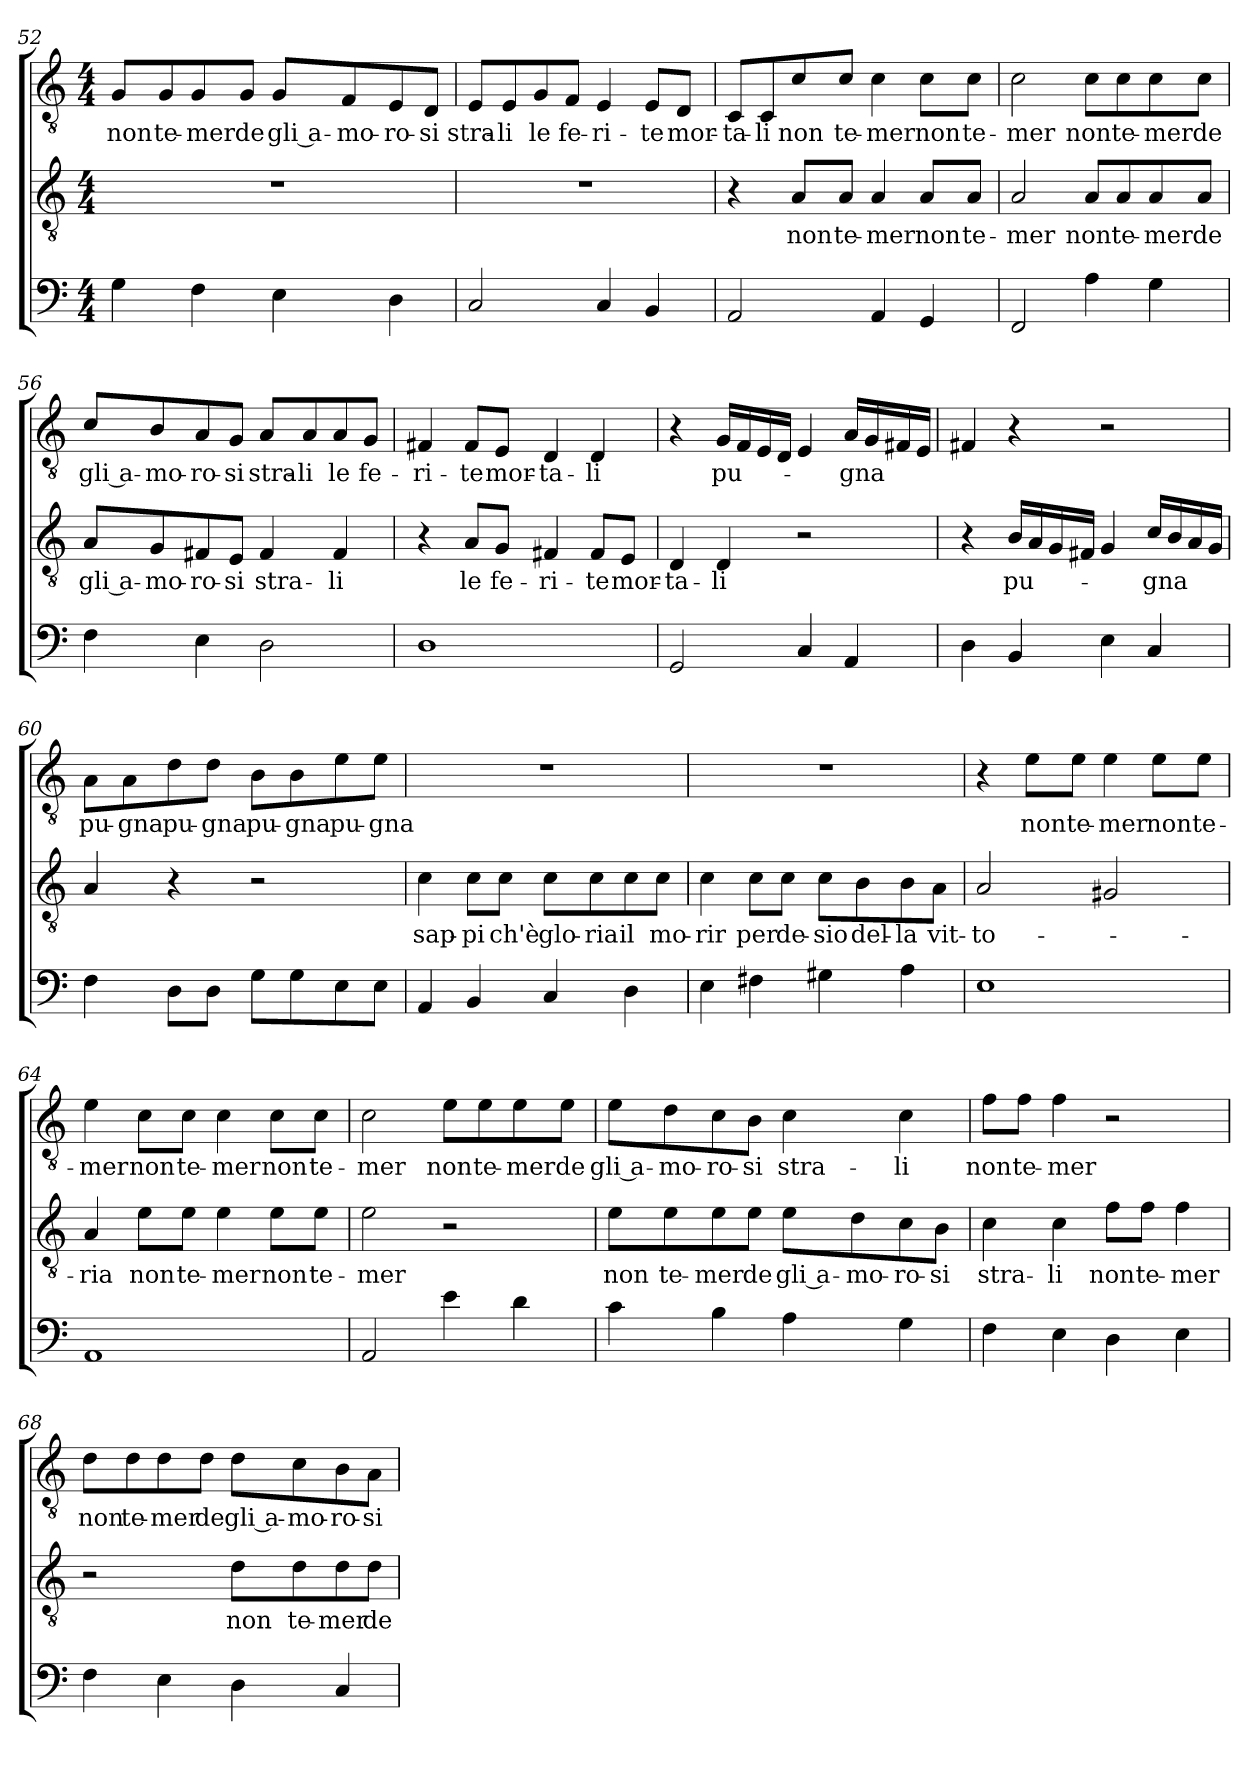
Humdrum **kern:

**kern	**kern	**text	**kern	**text
*part3	*part2	*part2	*part1	*part1
*staff3	*staff2	*staff2	*staff1	*staff1
*clefF4	*clefGv2	*	*clefGv2	*
*k[]	*k[]	*	*k[]	*
*M4/4	*M4/4	*	*M4/4	*
=52	=52	=52	=52	=52
!	!	!	!	!LO:LY:b
4G\	1r	.	8G/L	non
!	!	!	!	!LO:LY:b
.	.	.	8G/	te-
!	!	!	!	!LO:LY:b
4F\	.	.	8G/	-mer
!	!	!	!	!LO:LY:b
.	.	.	8G/J	de
!	!	!	!	!LO:LY:b
4E\	.	.	8G/L	gli a-
!	!	!	!	!LO:LY:b
.	.	.	8F/	-mo-
!	!	!	!	!LO:LY:b
4D\	.	.	8E/	-ro-
!	!	!	!	!LO:LY:b
.	.	.	8D/J	-si
=53	=53	=53	=53	=53
!	!	!	!	!LO:LY:b
2C/	1r	.	8E/L	stra-
!	!	!	!	!LO:LY:b
.	.	.	8E/	-li
!	!	!	!	!LO:LY:b
.	.	.	8G/	le
!	!	!	!	!LO:LY:b
.	.	.	8F/J	fe-
!	!	!	!	!LO:LY:b
4C/	.	.	4E/	-ri-
!	!	!	!	!LO:LY:b
4BB/	.	.	8E/L	-te
!	!	!	!	!LO:LY:b
.	.	.	8D/J	mor-
!!LO:LB:g=z
=54	=54	=54	=54	=54
!	!	!	!	!LO:LY:b
2AA/	4r	.	8C/L	-ta-
!	!	!	!	!LO:LY:b
.	.	.	8C/	-li
!	!	!LO:LY:b	!	!LO:LY:b
.	8A/L	non	8c/	non
!	!	!LO:LY:b	!	!LO:LY:b
.	8A/J	te-	8c/J	te-
!	!	!LO:LY:b	!	!LO:LY:b
4AA/	4A/	-mer	4c\	-mer
!	!	!LO:LY:b	!	!LO:LY:b
4GG/	8A/L	non	8c\L	non
!	!	!LO:LY:b	!	!LO:LY:b
.	8A/J	te-	8c\J	te-
=55	=55	=55	=55	=55
!	!	!LO:LY:b	!	!LO:LY:b
2FF/	2A/	-mer	2c\	-mer
!	!	!LO:LY:b	!	!LO:LY:b
4A\	8A/L	non	8c\L	non
!	!	!LO:LY:b	!	!LO:LY:b
.	8A/	te-	8c\	te-
!	!	!LO:LY:b	!	!LO:LY:b
4G\	8A/	-mer	8c\	-mer
!	!	!LO:LY:b	!	!LO:LY:b
.	8A/J	de	8c\J	de
=56	=56	=56	=56	=56
!	!	!LO:LY:b	!	!LO:LY:b
4F\	8A/L	gli a-	8c/L	gli a-
!	!	!LO:LY:b	!	!LO:LY:b
.	8G/	-mo-	8B/	-mo-
!	!	!LO:LY:b	!	!LO:LY:b
4E\	8F#X/	-ro-	8A/	-ro-
!	!	!LO:LY:b	!	!LO:LY:b
.	8E/J	-si	8G/J	-si
!	!	!LO:LY:b	!	!LO:LY:b
2D\	4F#/	stra-	8A/L	stra-
!	!	!	!	!LO:LY:b
.	.	.	8A/	-li
!	!	!LO:LY:b	!	!LO:LY:b
.	4F#/	-li	8A/	le
!	!	!	!	!LO:LY:b
.	.	.	8G/J	fe-
=57	=57	=57	=57	=57
!	!	!	!	!LO:LY:b
1D	4r	.	4F#X/	-ri-
!	!	!LO:LY:b	!	!LO:LY:b
.	8A/L	le	8F#/L	-te
!	!	!LO:LY:b	!	!LO:LY:b
.	8G/J	fe-	8E/J	mor-
!	!	!LO:LY:b	!	!LO:LY:b
.	4F#X/	-ri-	4D/	-ta-
!	!	!LO:LY:b	!	!LO:LY:b
.	8F#/L	-te	4D/	-li
!	!	!LO:LY:b	!	!
.	8E/J	mor-	.	.
!!LO:LB:g=z
=58	=58	=58	=58	=58
!	!	!LO:LY:b	!	!
2GG/	4D/	-ta-	4r	.
!	!	!LO:LY:b	!	!LO:LY:b
.	4D/	-li	16G/LL	pu-
.	.	.	16F/	.
.	.	.	16E/	.
.	.	.	16D/JJ	.
4C/	2r	.	4E/	.
!	!	!	!	!LO:LY:b
4AA/	.	.	16A/LL	-gna
.	.	.	16G/	.
.	.	.	16F#X/	.
.	.	.	16E/JJ	.
=59	=59	=59	=59	=59
4D\	4r	.	4F#X/	.
!	!	!LO:LY:b	!	!
4BB/	16B/LL	pu-	4r	.
.	16A/	.	.	.
.	16G/	.	.	.
.	16F#X/JJ	.	.	.
4E\	4G/	.	2r	.
!	!	!LO:LY:b	!	!
4C/	16c/LL	-gna	.	.
.	16B/	.	.	.
.	16A/	.	.	.
.	16G/JJ	.	.	.
=60	=60	=60	=60	=60
!	!	!	!	!LO:LY:b
4F\	4A/	.	8A\L	pu-
!	!	!	!	!LO:LY:b
.	.	.	8A\	-gna
!	!	!	!	!LO:LY:b
8D\L	4r	.	8d\	pu-
!	!	!	!	!LO:LY:b
8D\J	.	.	8d\J	-gna
!	!	!	!	!LO:LY:b
8G\L	2r	.	8B\L	pu-
!	!	!	!	!LO:LY:b
8G\	.	.	8B\	-gna
!	!	!	!	!LO:LY:b
8E\	.	.	8e\	pu-
!	!	!	!	!LO:LY:b
8E\J	.	.	8e\J	-gna
!!LO:PB:g=z
=61	=61	=61	=61	=61
!	!	!LO:LY:b	!	!
4AA/	4c\	sap-	1r	.
!	!	!LO:LY:b	!	!
4BB/	8c\L	-pi	.	.
!	!	!LO:LY:b	!	!
.	8c\J	ch'è	.	.
!	!	!LO:LY:b	!	!
4C/	8c\L	glo-	.	.
!	!	!LO:LY:b	!	!
.	8c\	-ria	.	.
!	!	!LO:LY:b	!	!
4D\	8c\	il	.	.
!	!	!LO:LY:b	!	!
.	8c\J	mo-	.	.
=62	=62	=62	=62	=62
!	!	!LO:LY:b	!	!
4E\	4c\	-rir	1r	.
!	!	!LO:LY:b	!	!
4F#X\	8c\L	per	.	.
!	!	!LO:LY:b	!	!
.	8c\J	de-	.	.
!	!	!LO:LY:b	!	!
4G#X\	8c\L	-sio	.	.
!	!	!LO:LY:b	!	!
.	8B\	del-	.	.
!	!	!LO:LY:b	!	!
4A\	8B\	-la	.	.
!	!	!LO:LY:b	!	!
.	8A\J	vit-	.	.
=63	=63	=63	=63	=63
!	!	!LO:LY:b	!	!
1E	2A/	-to-	4r	.
!	!	!	!	!LO:LY:b
.	.	.	8e\L	non
!	!	!	!	!LO:LY:b
.	.	.	8e\J	te-
!	!	!	!	!LO:LY:b
.	2G#X/	.	4e\	-mer
!	!	!	!	!LO:LY:b
.	.	.	8e\L	non
!	!	!	!	!LO:LY:b
.	.	.	8e\J	te-
=64	=64	=64	=64	=64
!	!	!LO:LY:b	!	!LO:LY:b
1AA	4A/	-ria	4e\	-mer
!	!	!LO:LY:b	!	!LO:LY:b
.	8e\L	non	8c\L	non
!	!	!LO:LY:b	!	!LO:LY:b
.	8e\J	te-	8c\J	te-
!	!	!LO:LY:b	!	!LO:LY:b
.	4e\	-mer	4c\	-mer
!	!	!LO:LY:b	!	!LO:LY:b
.	8e\L	non	8c\L	non
!	!	!LO:LY:b	!	!LO:LY:b
.	8e\J	te-	8c\J	te-
!!LO:PB:g=z
=65	=65	=65	=65	=65
!	!	!LO:LY:b	!	!LO:LY:b
2AA/	2e\	-mer	2c\	-mer
!	!	!	!	!LO:LY:b
4e\	2r	.	8e\L	non
!	!	!	!	!LO:LY:b
.	.	.	8e\	te-
!	!	!	!	!LO:LY:b
4d\	.	.	8e\	-mer
!	!	!	!	!LO:LY:b
.	.	.	8e\J	de
=66	=66	=66	=66	=66
!	!	!LO:LY:b	!	!LO:LY:b
4c\	8e\L	non	8e\L	gli a-
!	!	!LO:LY:b	!	!LO:LY:b
.	8e\	te-	8d\	-mo-
!	!	!LO:LY:b	!	!LO:LY:b
4B\	8e\	-mer	8c\	-ro-
!	!	!LO:LY:b	!	!LO:LY:b
.	8e\J	de	8B\J	-si
!	!	!LO:LY:b	!	!LO:LY:b
4A\	8e\L	gli a-	4c\	stra-
!	!	!LO:LY:b	!	!
.	8d\	-mo-	.	.
!	!	!LO:LY:b	!	!LO:LY:b
4G\	8c\	-ro-	4c\	-li
!	!	!LO:LY:b	!	!
.	8B\J	-si	.	.
=67	=67	=67	=67	=67
!	!	!LO:LY:b	!	!LO:LY:b
4F\	4c\	stra-	8f\L	non
!	!	!	!	!LO:LY:b
.	.	.	8f\J	te-
!	!	!LO:LY:b	!	!LO:LY:b
4E\	4c\	-li	4f\	-mer
!	!	!LO:LY:b	!	!
4D\	8f\L	non	2r	.
!	!	!LO:LY:b	!	!
.	8f\J	te-	.	.
!	!	!LO:LY:b	!	!
4E\	4f\	-mer	.	.
!!LO:LB:g=z
=68	=68	=68	=68	=68
!	!	!	!	!LO:LY:b
4F\	2r	.	8d\L	non
!	!	!	!	!LO:LY:b
.	.	.	8d\	te-
!	!	!	!	!LO:LY:b
4E\	.	.	8d\	-mer
!	!	!	!	!LO:LY:b
.	.	.	8d\J	de
!	!	!LO:LY:b	!	!LO:LY:b
4D\	8d\L	non	8d\L	gli a-
!	!	!LO:LY:b	!	!LO:LY:b
.	8d\	te-	8c\	-mo-
!	!	!LO:LY:b	!	!LO:LY:b
4C/	8d\	-mer	8B\	-ro-
!	!	!LO:LY:b	!	!LO:LY:b
.	8d\J	de	8A\J	-si
=	=	=	=	=
*-	*-	*-	*-	*-
